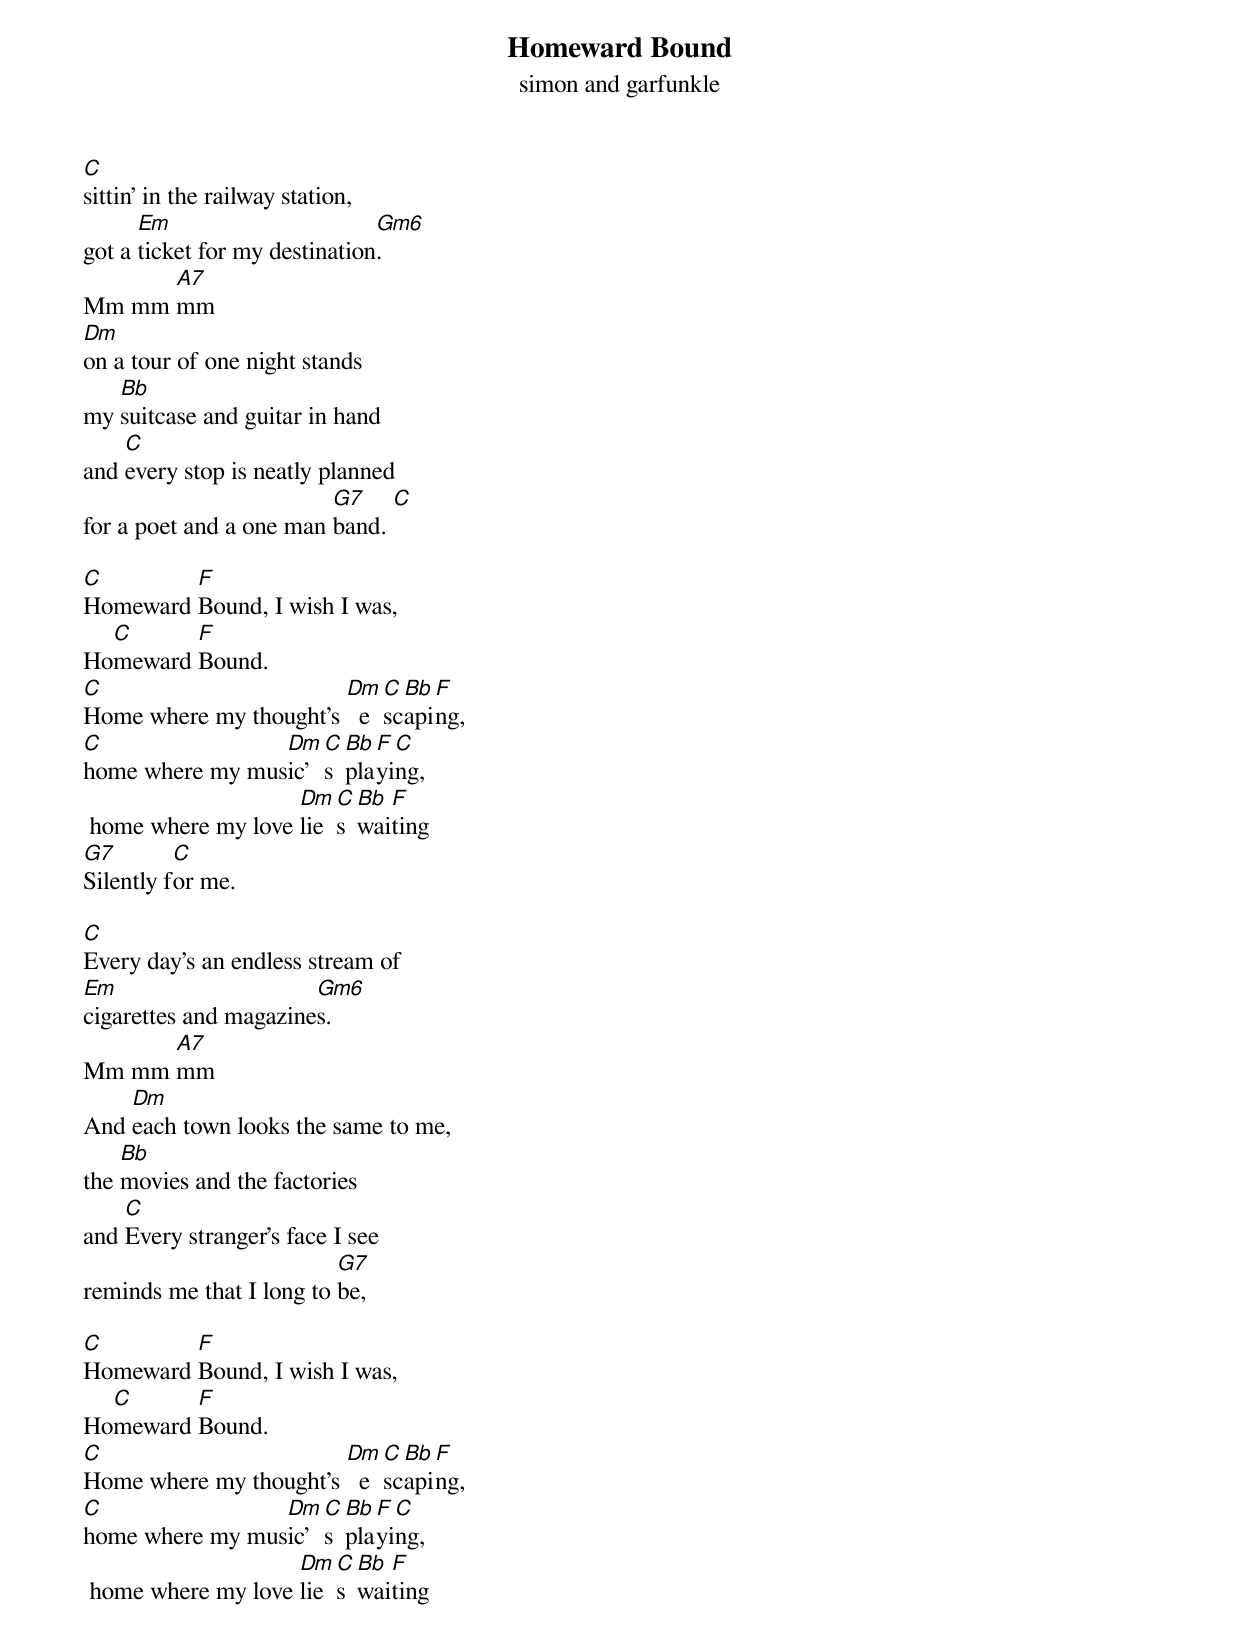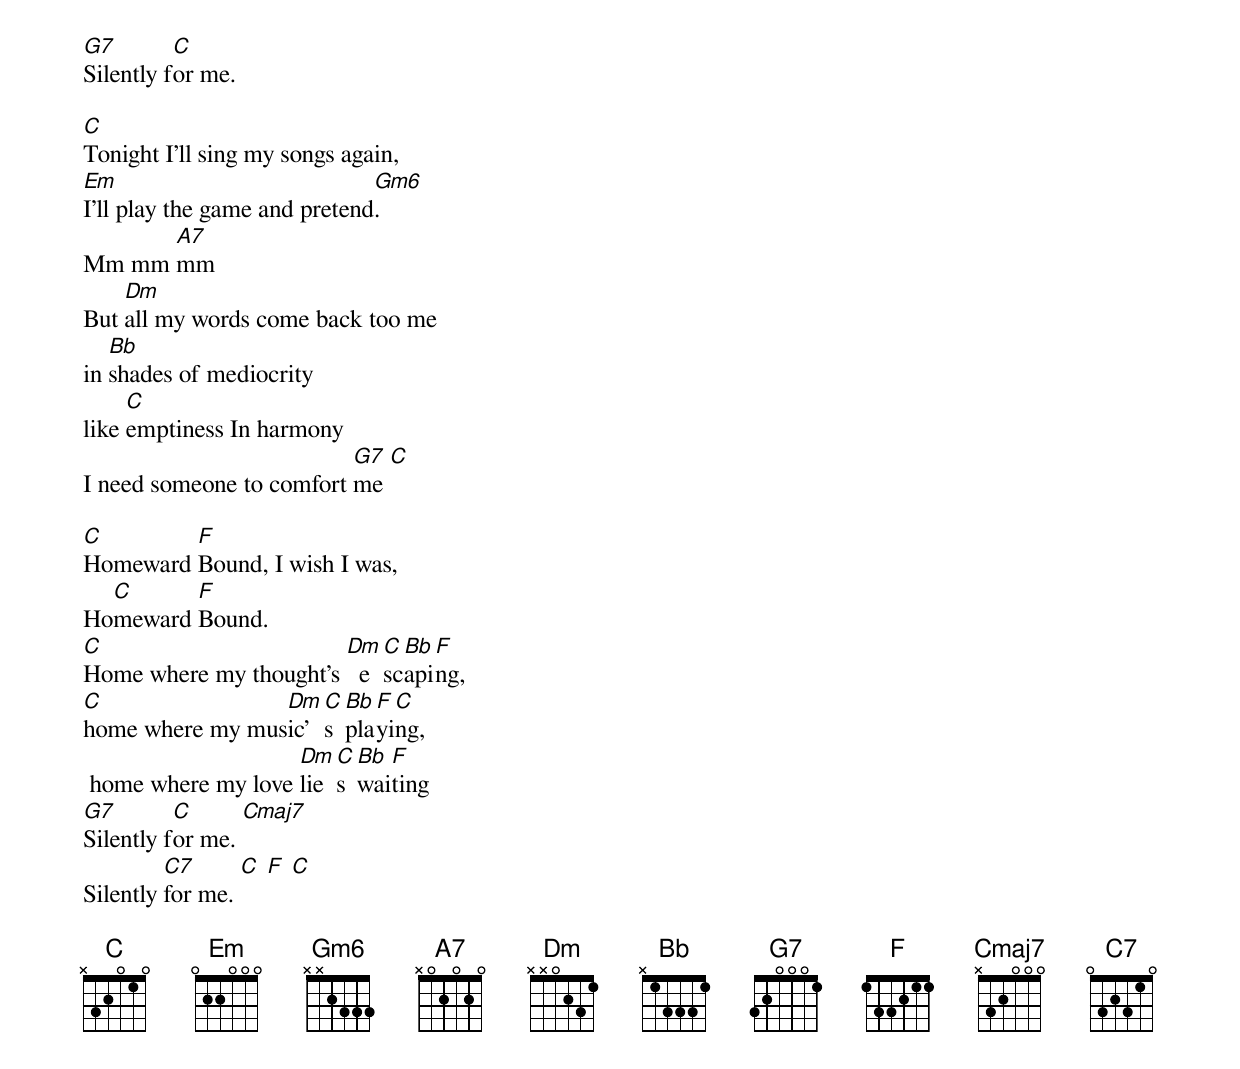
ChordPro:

{title: Homeward Bound}
{subtitle: simon and garfunkle}

[C]sittin’ in the railway station,
got a [Em]ticket for my destination[Gm6].
Mm mm [A7]mm
[Dm]on a tour of one night stands
my [Bb]suitcase and guitar in hand
and [C]every stop is neatly planned
for a poet and a one man [G7]band. [C]

[C]Homeward [F]Bound, I wish I was,
Ho[C]meward [F]Bound.
[C]Home where my thought’s [Dm]  e[C]sc[Bb]api[F]ng,
[C]home where my mus[Dm]ic’[C]s [Bb]pla[F]yi[C]ng,
 home where my love [Dm]lie[C]s [Bb]wai[F]ting
[G7]Silently f[C]or me.

[C]Every day’s an endless stream of
[Em]cigarettes and magazine[Gm6]s.
Mm mm [A7]mm
And [Dm]each town looks the same to me,
the [Bb]movies and the factories
and [C]Every stranger’s face I see
reminds me that I long to [G7]be,

[C]Homeward [F]Bound, I wish I was,
Ho[C]meward [F]Bound.
[C]Home where my thought’s [Dm]  e[C]sc[Bb]api[F]ng,
[C]home where my mus[Dm]ic’[C]s [Bb]pla[F]yi[C]ng,
 home where my love [Dm]lie[C]s [Bb]wai[F]ting
[G7]Silently f[C]or me.

[C]Tonight I’ll sing my songs again,
[Em]I’ll play the game and pretend[Gm6].
Mm mm [A7]mm
But [Dm]all my words come back too me
in [Bb]shades of mediocrity
like [C]emptiness In harmony
I need someone to comfort [G7]me [C]

[C]Homeward [F]Bound, I wish I was,
Ho[C]meward [F]Bound.
[C]Home where my thought’s [Dm]  e[C]sc[Bb]api[F]ng,
[C]home where my mus[Dm]ic’[C]s [Bb]pla[F]yi[C]ng,
 home where my love [Dm]lie[C]s [Bb]wai[F]ting
[G7]Silently f[C]or me. [Cmaj7]
Silently [C7]for me. [C] [F] [C]

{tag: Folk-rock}
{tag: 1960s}
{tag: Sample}
